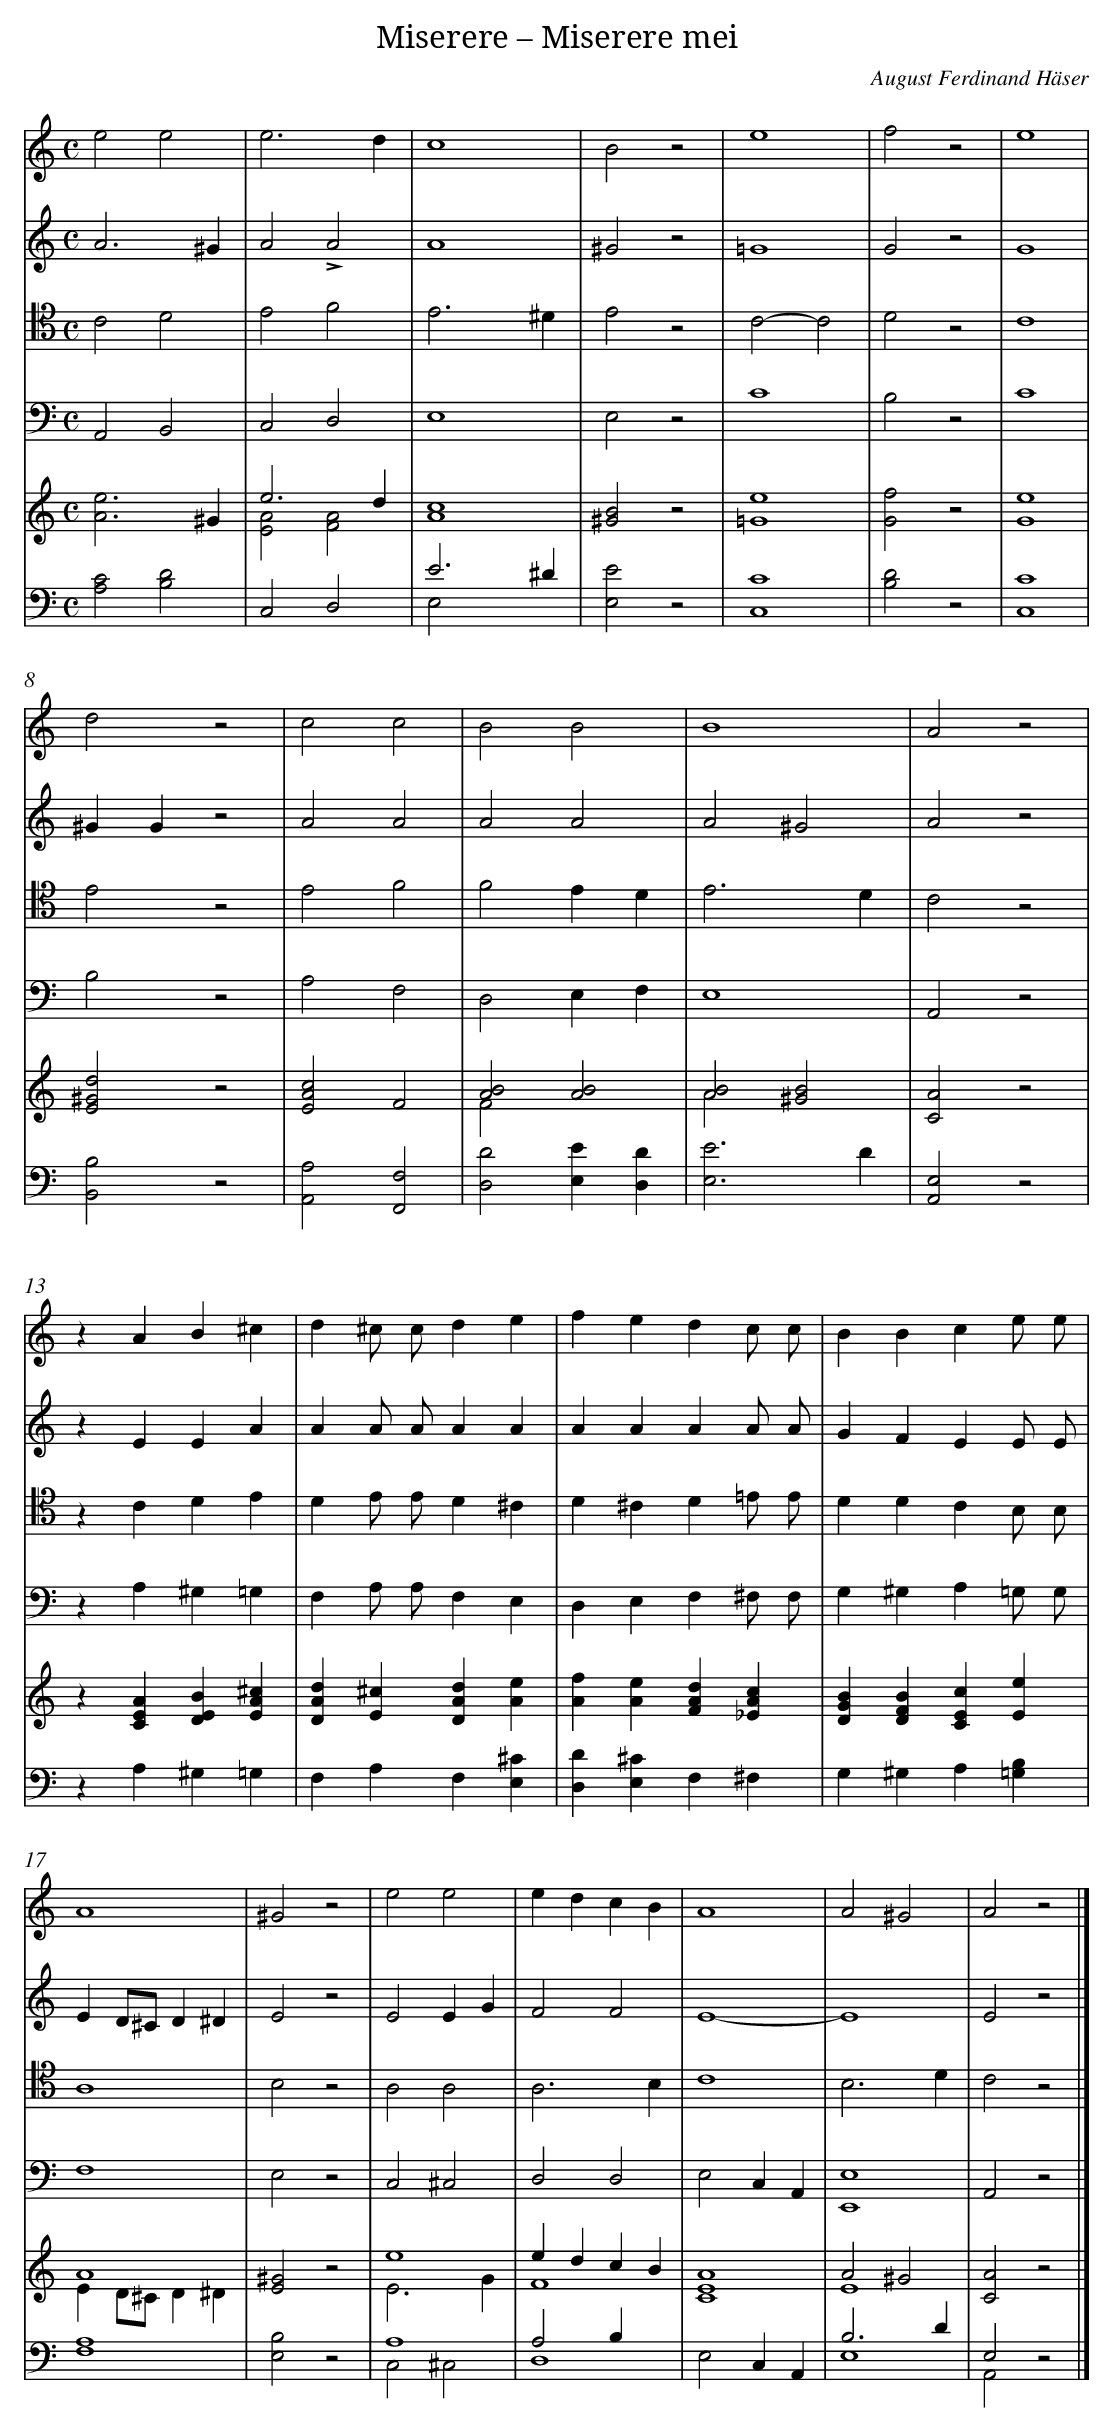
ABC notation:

X:1
T: Miserere – Miserere mei
C: August Ferdinand Häser
L: 1/4
M: C
V: 1 clef=treble
V: 2 clef=treble
V: 3 clef=tenor
V: 4 clef=bass
V: 5 clef=treble
V: 6 clef=bass
K: C
[V:1] e2e2 |
[V:2] A3^G |
[V:3] C2D2 |
[V:4] A,,2B,,2 |
[V:5] [e3A3]^G |
[V:6] [C2A,2][D2B,2] |
[V:1] e3d |
[V:2] A2!accent!A2 |
[V:3] E2F2 |
[V:4] C,2D,2 |
[V:5] e3d & [A2E2][A2F2] |
[V:6] C,2D,2 |
[V:1] c4 |
[V:2] A4 |
[V:3] E3^D |
[V:4] E,4 |
[V:5] c4 & A4 |
[V:6] E3^D & E,2x2 |
[V:1] B2z2 |
[V:2] ^G2z2 |
[V:3] E2z2 |
[V:4] E,2z2 |
[V:5] [B2^G2]z2 |
[V:6] [E2E,2]z2 |
[V:1] e4 |
[V:2] =G4 |
[V:3] C2-C2 |
[V:4] C4 |
[V:5] [e4=G4] |
[V:6] [C4C,4] |
[V:1] f2z2 |
[V:2] G2z2 |
[V:3] D2z2 |
[V:4] B,2z2 |
[V:5] [f2G2]z2 |
[V:6] [D2B,2]z2 |
[V:1] e4 |
[V:2] G4 |
[V:3] C4 |
[V:4] C4 |
[V:5] [e4G4] |
[V:6] [C4C,4] |
[V:1] d2z2 |
[V:2] ^GGz2 |
[V:3] E2z2 |
[V:4] B,2z2 |
[V:5] [d2^G2E2]z2 |
[V:6] [B,2B,,2]z2 |
[V:1] c2c2 |
[V:2] A2A2 |
[V:3] E2F2 |
[V:4] A,2F,2 |
[V:5] [c2A2E2]F2 |
[V:6] [A,2A,,2][F,2F,,2] |
[V:1] B2B2 |
[V:2] A2A2 |
[V:3] F2ED |
[V:4] D,2E,F, |
[V:5] [B2A2][B2A2] & F2x2 |
[V:6] [D2D,2][EE,][DD,] |
[V:1] B4 |
[V:2] A2^G2 |
[V:3] E3D |
[V:4] E,4 |
[V:5] [B2A2][B2^G2] & A2x2 |
[V:6] [E3E,3]D |
[V:1] A2z2 |
[V:2] A2z2 |
[V:3] C2z2 |
[V:4] A,,2z2 |
[V:5] [A2C2]z2 |
[V:6] [E,2A,,2]z2 |
[V:1] zAB^c |
[V:2] zEEA |
[V:3] zCDE |
[V:4] zA,^G,=G, |
[V:5] z[AEC][BED][^cAE] |
[V:6] zA,^G,=G, |
[V:1] d^c/ c/de |
[V:2] AA/ A/AA |
[V:3] DE/ E/D^C |
[V:4] F,A,/ A,/F,E, |
[V:5] [dAD][^cE][dAD][eA] |
[V:6] F,A,F,[^CE,] |
[V:1] fedc/ c/ |
[V:2] AAAA/ A/ |
[V:3] D^CD=E/ E/ |
[V:4] D,E,F,^F,/ F,/ |
[V:5] [fA][eA][dAF][cA_E] |
[V:6] [DD,][^CE,]F,^F, |
[V:1] BBce/ e/ |
[V:2] GFEE/ E/ |
[V:3] DDCB,/ B,/ |
[V:4] G,^G,A,=G,/ G,/ |
[V:5] [BGD][BFD][cEC][eE] |
[V:6] G,^G,A,[B,=G,] |
[V:1] A4 |
[V:2] ED/^C/D^D |
[V:3] A,4 |
[V:4] F,4 |
[V:5] A4 & ED/^C/D^D |
[V:6] [A,4F,4] |
[V:1] ^G2z2 |
[V:2] E2z2 |
[V:3] B,2z2 |
[V:4] E,2z2 |
[V:5] [^G2E2]z2 |
[V:6] [B,2E,2]z2 |
[V:1] e2e2 |
[V:2] E2EG |
[V:3] A,2A,2 |
[V:4] C,2^C,2 |
[V:5] e4 & E3G |
[V:6] A,4 & C,2^C,2 |
[V:1] edcB |
[V:2] F2F2 |
[V:3] A,3B, |
[V:4] D,2D,2 |
[V:5] edcB & F4 |
[V:6] A,2B,x & D,4 |
[V:1] A4 |
[V:2] E4- |
[V:3] C4 |
[V:4] E,2C,A,, |
[V:5] A4 & [E4C4] |
[V:6] E,2C,A,, |
[V:1] A2^G2 |
[V:2] E4 |
[V:3] B,3D |
[V:4] [E,4E,,4] |
[V:5] A2^G2 & E4 |
[V:6] B,3D & E,4 |
[V:1] A2z2 |]
[V:2] E2z2 |]
[V:3] C2z2 |]
[V:4] A,,2z2 |]
[V:5] [A2C2]z2 |]
[V:6] E,2z2 & A,,2z2 |]
